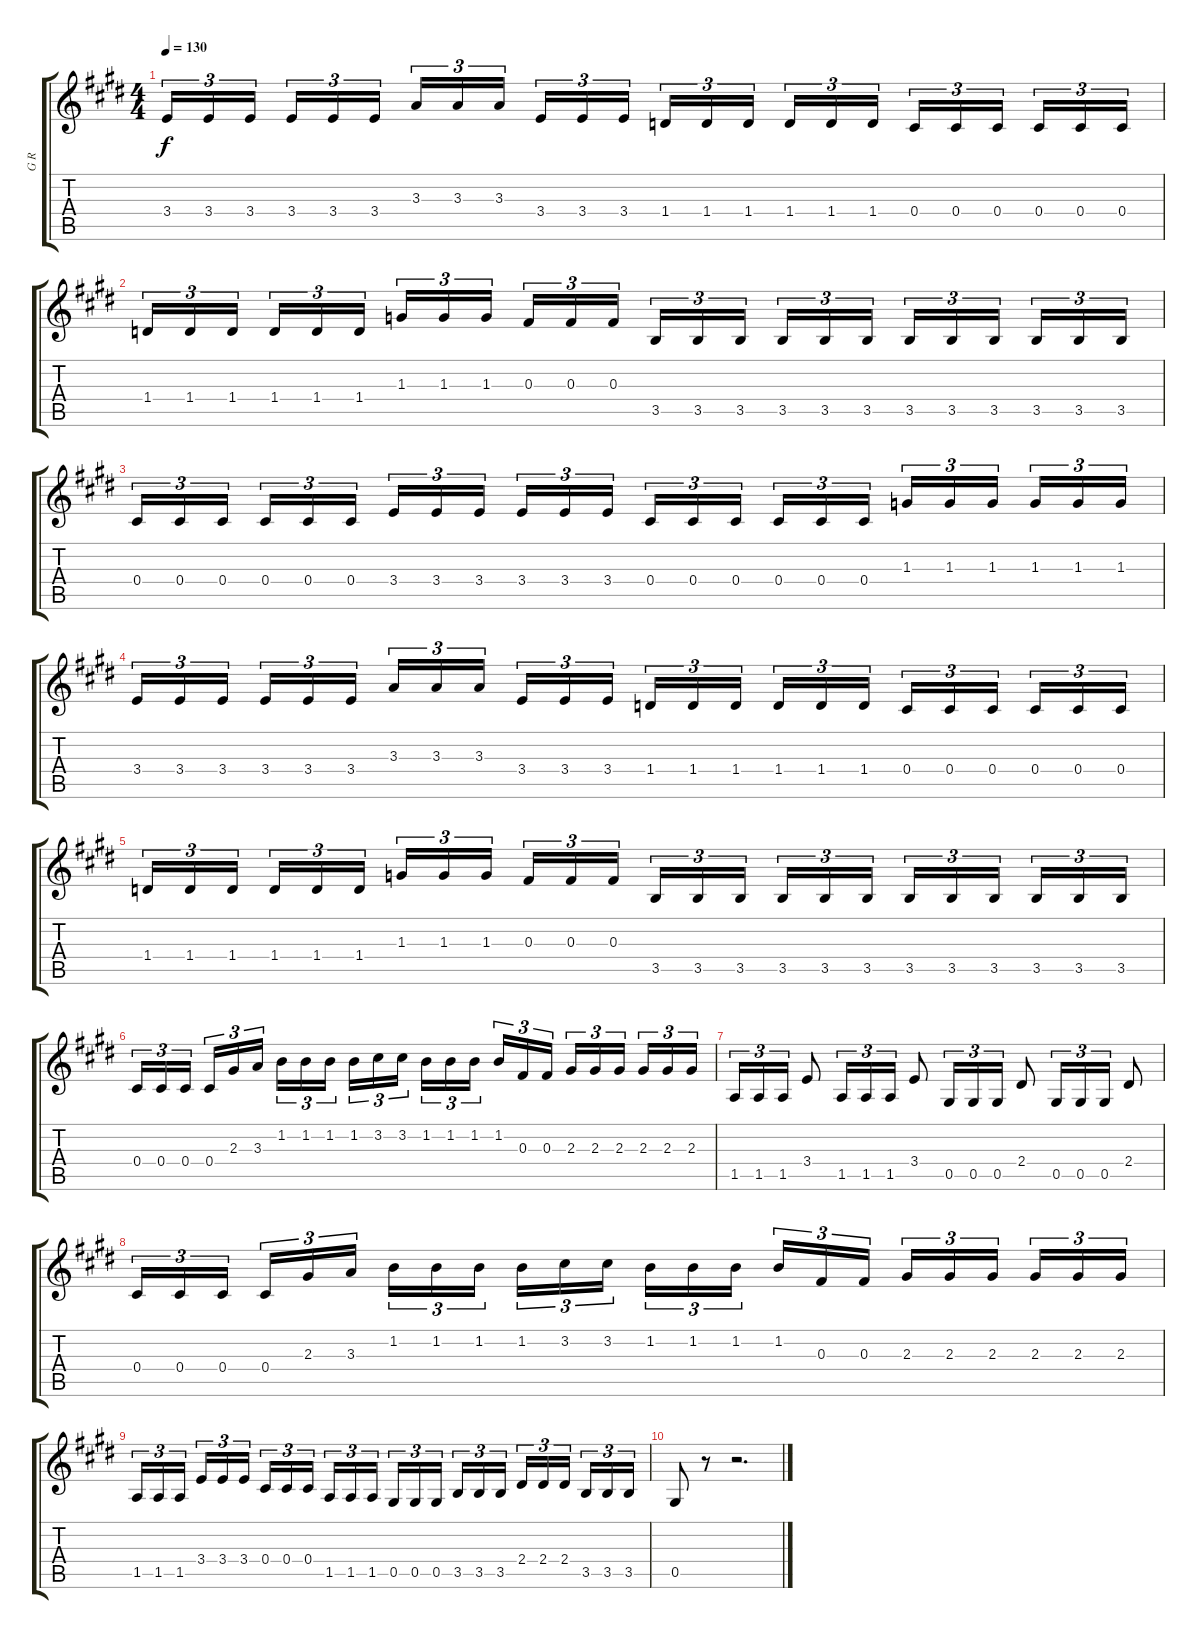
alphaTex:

\track ("G R" "G R") {instrument distortionguitar}
\staff {score tabs}
\tuning (Eb4 Bb3 Gb3 Db3 Ab2 Eb2) {hide}
\ts (4 4)
\tempo 130
\clef g2
\ks e
3.4.16{tu (3 2) dy f} 3.4.16{tu (3 2)} 3.4.16{tu (3 2)} 3.4.16{tu (3 2)} 3.4.16{tu (3 2)} 3.4.16{tu (3 2)} 3.3.16{tu (3 2)} 3.3.16{tu (3 2)} 3.3.16{tu (3 2)} 3.4.16{tu (3 2)} 3.4.16{tu (3 2)} 3.4.16{tu (3 2)} 1.4.16{tu (3 2)} 1.4.16{tu (3 2)} 1.4.16{tu (3 2)} 1.4.16{tu (3 2)} 1.4.16{tu (3 2)} 1.4.16{tu (3 2)} 0.4.16{tu (3 2)} 0.4.16{tu (3 2)} 0.4.16{tu (3 2)} 0.4.16{tu (3 2)} 0.4.16{tu (3 2)} 0.4.16{tu (3 2)} |
1.4.16{tu (3 2)} 1.4.16{tu (3 2)} 1.4.16{tu (3 2)} 1.4.16{tu (3 2)} 1.4.16{tu (3 2)} 1.4.16{tu (3 2)} 1.3.16{tu (3 2)} 1.3.16{tu (3 2)} 1.3.16{tu (3 2)} 0.3.16{tu (3 2)} 0.3.16{tu (3 2)} 0.3.16{tu (3 2)} 3.5.16{tu (3 2)} 3.5.16{tu (3 2)} 3.5.16{tu (3 2)} 3.5.16{tu (3 2)} 3.5.16{tu (3 2)} 3.5.16{tu (3 2)} 3.5.16{tu (3 2)} 3.5.16{tu (3 2)} 3.5.16{tu (3 2)} 3.5.16{tu (3 2)} 3.5.16{tu (3 2)} 3.5.16{tu (3 2)} |
0.4.16{tu (3 2)} 0.4.16{tu (3 2)} 0.4.16{tu (3 2)} 0.4.16{tu (3 2)} 0.4.16{tu (3 2)} 0.4.16{tu (3 2)} 3.4.16{tu (3 2)} 3.4.16{tu (3 2)} 3.4.16{tu (3 2)} 3.4.16{tu (3 2)} 3.4.16{tu (3 2)} 3.4.16{tu (3 2)} 0.4.16{tu (3 2)} 0.4.16{tu (3 2)} 0.4.16{tu (3 2)} 0.4.16{tu (3 2)} 0.4.16{tu (3 2)} 0.4.16{tu (3 2)} 1.3.16{tu (3 2)} 1.3.16{tu (3 2)} 1.3.16{tu (3 2)} 1.3.16{tu (3 2)} 1.3.16{tu (3 2)} 1.3.16{tu (3 2)} |
3.4.16{tu (3 2)} 3.4.16{tu (3 2)} 3.4.16{tu (3 2)} 3.4.16{tu (3 2)} 3.4.16{tu (3 2)} 3.4.16{tu (3 2)} 3.3.16{tu (3 2)} 3.3.16{tu (3 2)} 3.3.16{tu (3 2)} 3.4.16{tu (3 2)} 3.4.16{tu (3 2)} 3.4.16{tu (3 2)} 1.4.16{tu (3 2)} 1.4.16{tu (3 2)} 1.4.16{tu (3 2)} 1.4.16{tu (3 2)} 1.4.16{tu (3 2)} 1.4.16{tu (3 2)} 0.4.16{tu (3 2)} 0.4.16{tu (3 2)} 0.4.16{tu (3 2)} 0.4.16{tu (3 2)} 0.4.16{tu (3 2)} 0.4.16{tu (3 2)} |
1.4.16{tu (3 2)} 1.4.16{tu (3 2)} 1.4.16{tu (3 2)} 1.4.16{tu (3 2)} 1.4.16{tu (3 2)} 1.4.16{tu (3 2)} 1.3.16{tu (3 2)} 1.3.16{tu (3 2)} 1.3.16{tu (3 2)} 0.3.16{tu (3 2)} 0.3.16{tu (3 2)} 0.3.16{tu (3 2)} 3.5.16{tu (3 2)} 3.5.16{tu (3 2)} 3.5.16{tu (3 2)} 3.5.16{tu (3 2)} 3.5.16{tu (3 2)} 3.5.16{tu (3 2)} 3.5.16{tu (3 2)} 3.5.16{tu (3 2)} 3.5.16{tu (3 2)} 3.5.16{tu (3 2)} 3.5.16{tu (3 2)} 3.5.16{tu (3 2)} |
0.4.16{tu (3 2)} 0.4.16{tu (3 2)} 0.4.16{tu (3 2)} 0.4.16{tu (3 2)} 2.3.16{tu (3 2)} 3.3.16{tu (3 2)} 1.2.16{tu (3 2)} 1.2.16{tu (3 2)} 1.2.16{tu (3 2)} 1.2.16{tu (3 2)} 3.2.16{tu (3 2)} 3.2.16{tu (3 2)} 1.2.16{tu (3 2)} 1.2.16{tu (3 2)} 1.2.16{tu (3 2)} 1.2.16{tu (3 2)} 0.3.16{tu (3 2)} 0.3.16{tu (3 2)} 2.3.16{tu (3 2)} 2.3.16{tu (3 2)} 2.3.16{tu (3 2)} 2.3.16{tu (3 2)} 2.3.16{tu (3 2)} 2.3.16{tu (3 2)} |
1.5.16{tu (3 2)} 1.5.16{tu (3 2)} 1.5.16{tu (3 2)} 3.4.8 1.5.16{tu (3 2)} 1.5.16{tu (3 2)} 1.5.16{tu (3 2)} 3.4.8 0.5.16{tu (3 2)} 0.5.16{tu (3 2)} 0.5.16{tu (3 2)} 2.4.8 0.5.16{tu (3 2)} 0.5.16{tu (3 2)} 0.5.16{tu (3 2)} 2.4.8 |
0.4.16{tu (3 2)} 0.4.16{tu (3 2)} 0.4.16{tu (3 2)} 0.4.16{tu (3 2)} 2.3.16{tu (3 2)} 3.3.16{tu (3 2)} 1.2.16{tu (3 2)} 1.2.16{tu (3 2)} 1.2.16{tu (3 2)} 1.2.16{tu (3 2)} 3.2.16{tu (3 2)} 3.2.16{tu (3 2)} 1.2.16{tu (3 2)} 1.2.16{tu (3 2)} 1.2.16{tu (3 2)} 1.2.16{tu (3 2)} 0.3.16{tu (3 2)} 0.3.16{tu (3 2)} 2.3.16{tu (3 2)} 2.3.16{tu (3 2)} 2.3.16{tu (3 2)} 2.3.16{tu (3 2)} 2.3.16{tu (3 2)} 2.3.16{tu (3 2)} |
1.5.16{tu (3 2)} 1.5.16{tu (3 2)} 1.5.16{tu (3 2)} 3.4.16{tu (3 2)} 3.4.16{tu (3 2)} 3.4.16{tu (3 2)} 0.4.16{tu (3 2)} 0.4.16{tu (3 2)} 0.4.16{tu (3 2)} 1.5.16{tu (3 2)} 1.5.16{tu (3 2)} 1.5.16{tu (3 2)} 0.5.16{tu (3 2)} 0.5.16{tu (3 2)} 0.5.16{tu (3 2)} 3.5.16{tu (3 2)} 3.5.16{tu (3 2)} 3.5.16{tu (3 2)} 2.4.16{tu (3 2)} 2.4.16{tu (3 2)} 2.4.16{tu (3 2)} 3.5.16{tu (3 2)} 3.5.16{tu (3 2)} 3.5.16{tu (3 2)} |
0.5.8 r.8 r.2{d}
